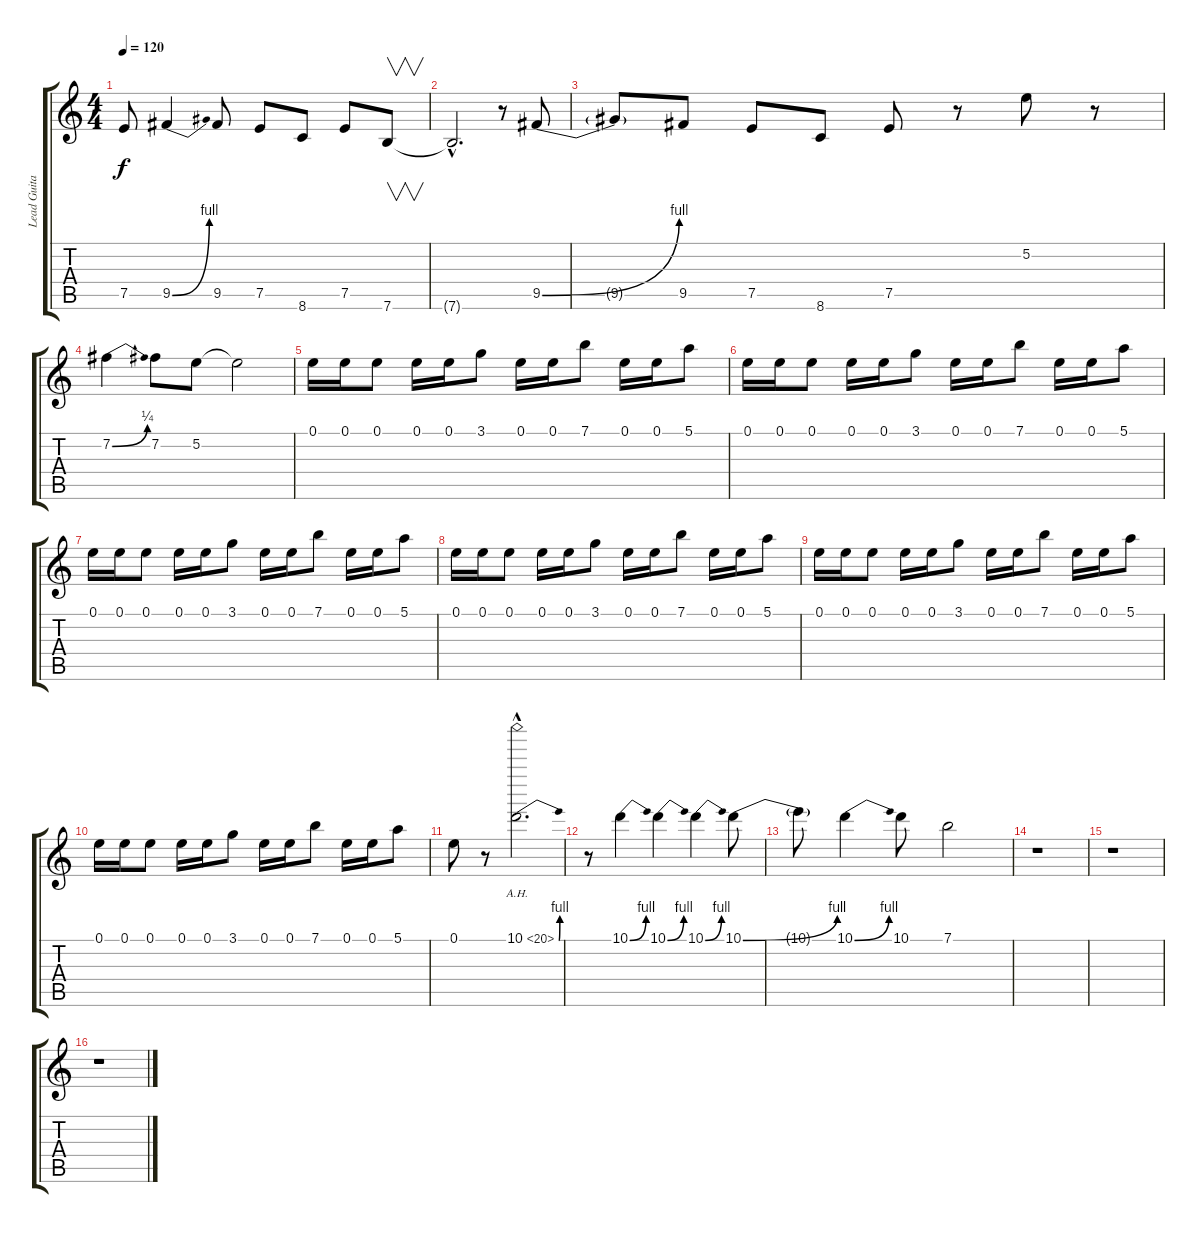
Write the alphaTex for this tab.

\track ("Lead Guitar" "Lead Guita") {instrument distortionguitar}
\staff {score tabs}
\tuning (E4 B3 G3 D3 A2 E2) {hide}
\ts (4 4)
\tempo 120
\clef g2
\ks c
7.5{t}.8{dy f} 9.5{be (bend 0 0 60 4)}.4 9.5.8 7.5.8 8.6.8 7.5.8 7.6.8{v} |
7.6{hac t}.2{d} r.8 9.5{be (bend 0 0 60 4)}.8 |
9.5{t}.8 9.5.8 7.5.8 8.6.8 7.5.8 r.8 5.2.8 r.8 |
7.2{be (bend 0 0 60 1)}.4 7.2.8 5.2.8 5.2{t}.2 |
0.1.16 0.1.16 0.1.8 0.1.16 0.1.16 3.1.8 0.1.16 0.1.16 7.1.8 0.1.16 0.1.16 5.1.8 |
0.1.16 0.1.16 0.1.8 0.1.16 0.1.16 3.1.8 0.1.16 0.1.16 7.1.8 0.1.16 0.1.16 5.1.8 |
0.1.16 0.1.16 0.1.8 0.1.16 0.1.16 3.1.8 0.1.16 0.1.16 7.1.8 0.1.16 0.1.16 5.1.8 |
0.1.16 0.1.16 0.1.8 0.1.16 0.1.16 3.1.8 0.1.16 0.1.16 7.1.8 0.1.16 0.1.16 5.1.8 |
0.1.16 0.1.16 0.1.8 0.1.16 0.1.16 3.1.8 0.1.16 0.1.16 7.1.8 0.1.16 0.1.16 5.1.8 |
0.1.16 0.1.16 0.1.8 0.1.16 0.1.16 3.1.8 0.1.16 0.1.16 7.1.8 0.1.16 0.1.16 5.1.8 |
0.1.8 r.8 10.1{be (bend 0 0 60 4) ah 10 hac}.2{d} |
r.8 10.1{be (bend 0 0 60 4)}.4 10.1{be (bend 0 0 60 4)}.4 10.1{be (bend 0 0 60 4)}.4 10.1{be (bend 0 0 60 4)}.8 |
10.1{t}.8 10.1{be (bend 0 0 60 4)}.4 10.1.8 7.1.2 |
r.1 |
r.1 |
r.1
